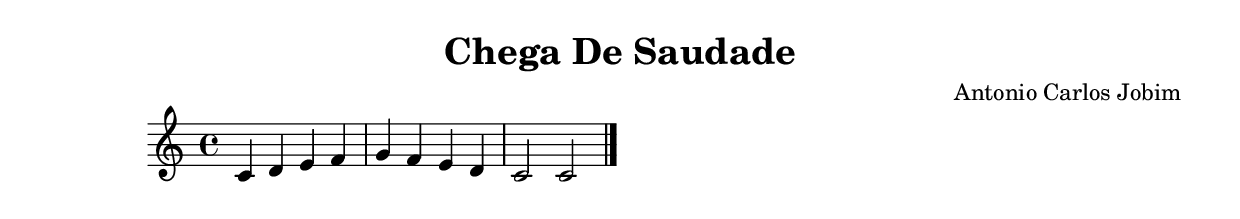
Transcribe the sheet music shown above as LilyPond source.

\version "2.24.4"

\header {
  title = "Chega De Saudade"
  composer = "Antonio Carlos Jobim"
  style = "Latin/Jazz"
}

\score {
  \new Staff {
    \clef treble
    \time 4/4
    \key c \major
    
    % Simple chord progression placeholder
    c'4 d' e' f' |
    g' f' e' d' |
    c'2 c'2 |
    \bar "|."
  }
  \layout {}
  \midi {
    \tempo 4 = 120
  }
}